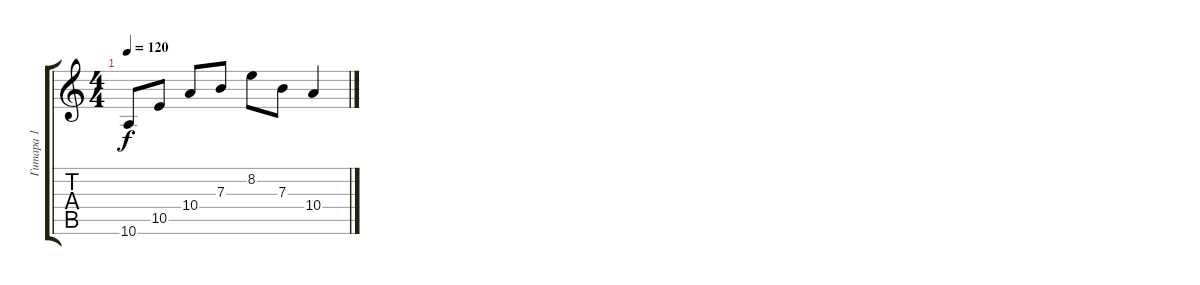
\track ("Гитара 1" "Гитара 1") {instrument distortionguitar}
\staff {score tabs}
\tuning (Db4 Ab3 E3 B2 Gb2 B1) {hide}
\ts (4 4)
\tempo 120
\clef g2
\ks c
10.6.8{dy f} 10.5.8 10.4.8 7.3.8 8.2.8 7.3.8 10.4.4
